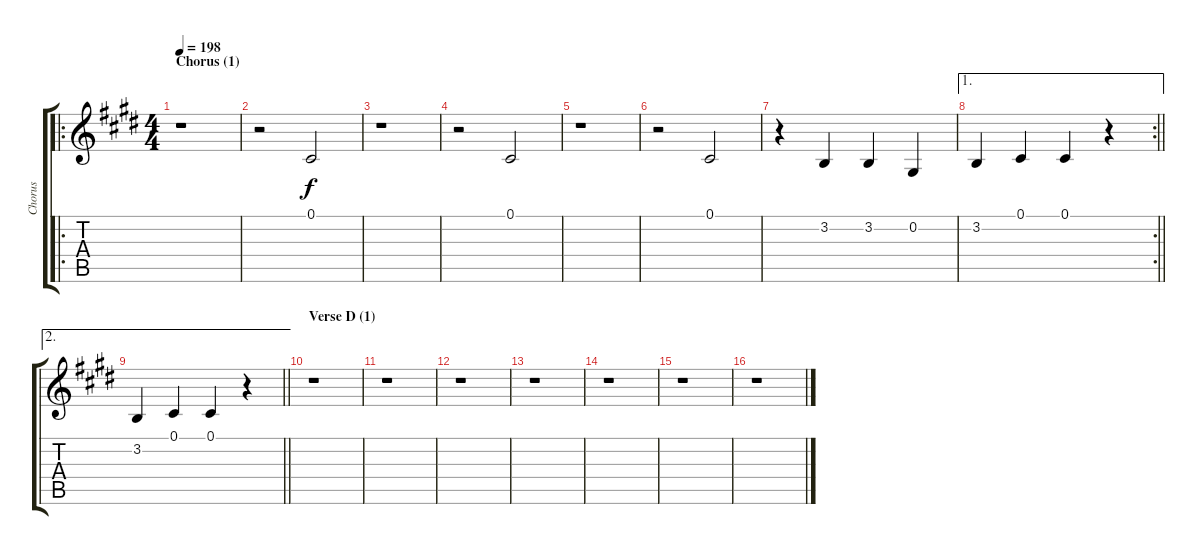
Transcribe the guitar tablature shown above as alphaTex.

\track ("Chorus" "Chorus") {instrument sopranosax}
\staff {score tabs}
\tuning (Db4 Ab3 E3 B2 Gb2 Db2) {hide}
\ro
\ts (4 4)
\section ("" "Chorus (1)")
\tempo 198
\clef g2
\ks c#minor
r.1{dy f} |
r.2 0.1.2 |
r.1 |
r.2 0.1.2 |
r.1 |
r.2 0.1.2 |
r.4 3.2.4 3.2.4 0.2.4 |
\ae 1
\rc 2
\barLineRight lightlight
3.2.4 0.1.4 0.1.4 r.4 |
\ae 2
\barLineRight lightlight
3.2.4 0.1.4 0.1.4 r.4 |
\section ("" "Verse D (1)")
r.1 |
r.1 |
r.1 |
r.1 |
r.1 |
r.1 |
r.1
